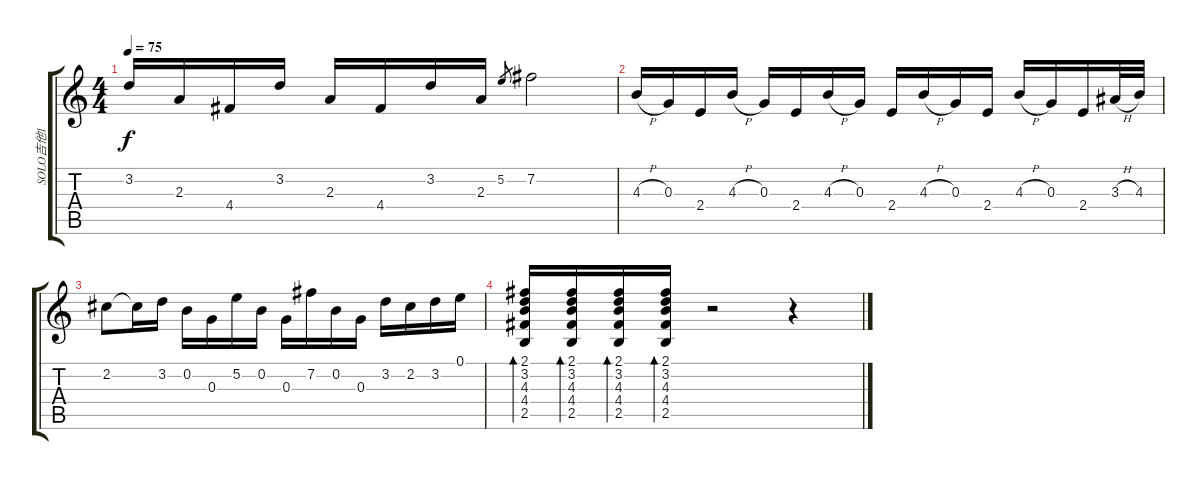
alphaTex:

\track ("SOLO吉他1" "SOLO吉他1") {instrument acousticguitarnylon}
\staff {score tabs}
\tuning (E4 B3 G3 D3 A2 E2) {hide}
\ts (4 4)
\tempo 75
\clef g2
\ks c
3.2.16{dy f} 2.3.16 4.4.16 3.2.16 2.3.16 4.4.16 3.2.16 2.3.16 5.2.8{gr} 7.2.2 |
4.3{h}.16 0.3.16 2.4.16 4.3{h}.16 0.3.16 2.4.16 4.3{h}.16 0.3.16 2.4.16 4.3{h}.16 0.3.16 2.4.16 4.3{h}.16 0.3.16 2.4.16 3.3{h}.32 4.3.32 |
2.2.8 2.2{t}.16 3.2.16 0.2.16 0.3.16 5.2.16 0.2.16 0.3.16 7.2.16 0.2.16 0.3.16 3.2.16 2.2.16 3.2.16 0.1.16 |
(2.1 3.2 4.3 4.4 2.5).16{bd 30 volume 10} (2.1 3.2 4.3 4.4 2.5).16{bd 30} (2.1 3.2 4.3 4.4 2.5).16{bd 30} (2.1 3.2 4.3 4.4 2.5).16{bd 30} r.2 r.4
